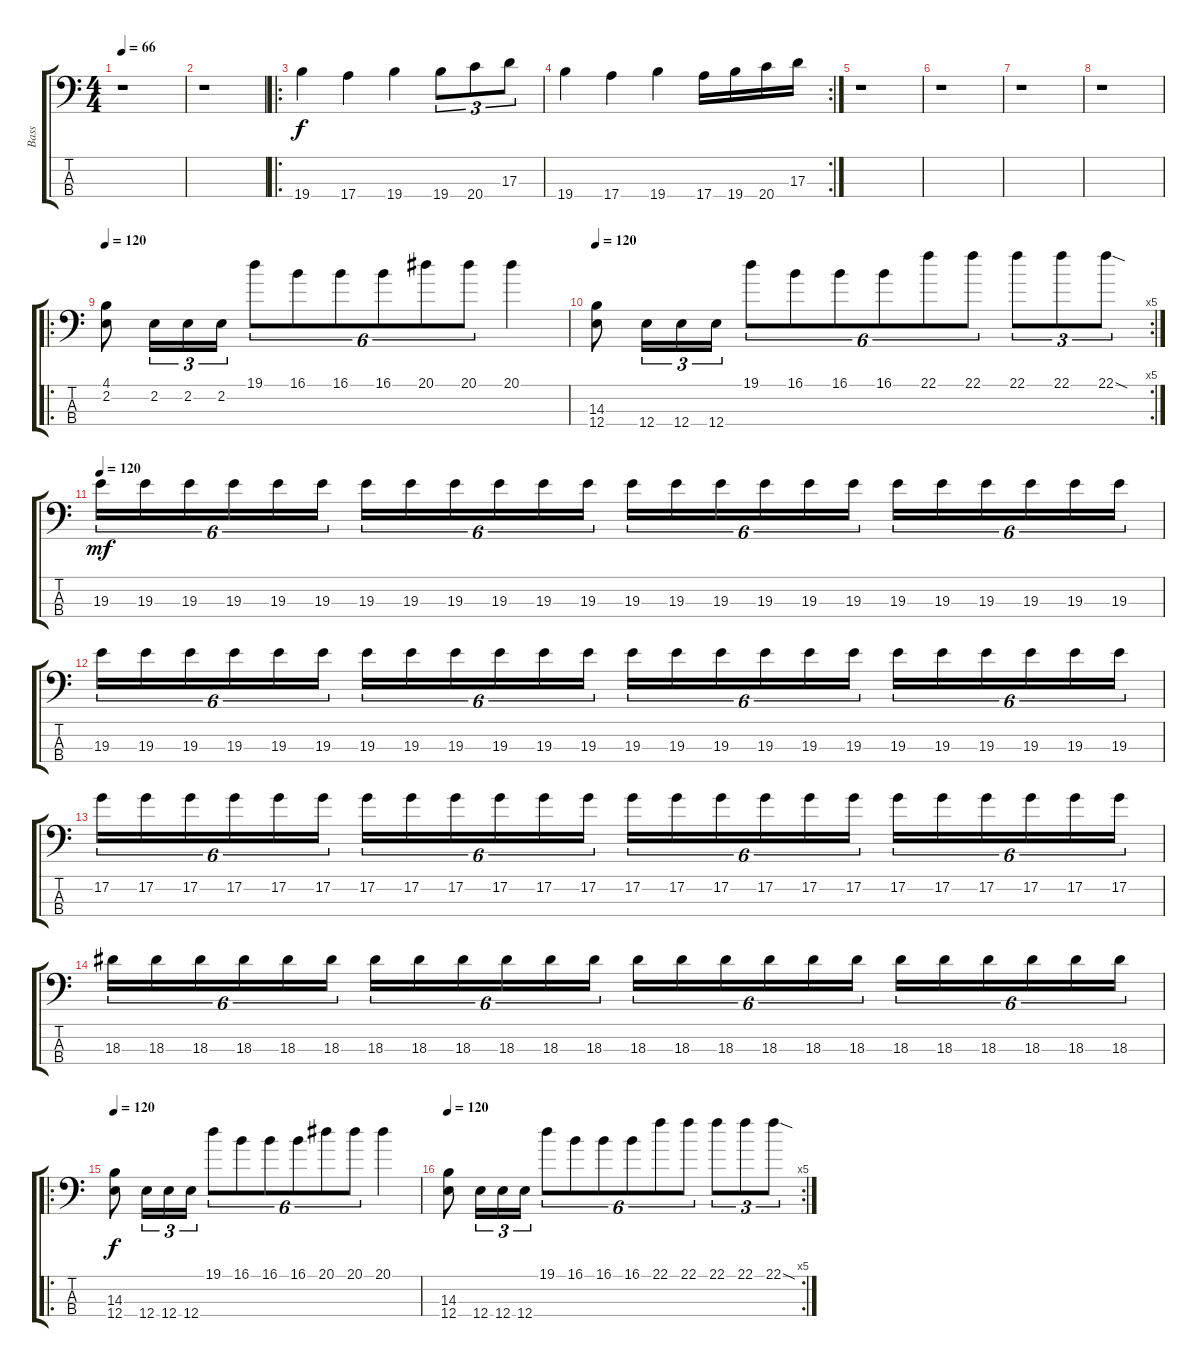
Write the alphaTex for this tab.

\track ("Bass" "Bass") {instrument electricbassfinger}
\staff {score tabs}
\tuning (G2 D2 A1 E1) {hide}
\ts (4 4)
\tempo 66
\clef f4
\ks c
r.1{dy fff} |
r.1 |
\ro
19.4.4{dy f} 17.4.4 19.4.4 19.4.8{tu (3 2)} 20.4.8{tu (3 2)} 17.3.8{tu (3 2)} |
\rc 2
19.4.4 17.4.4 19.4.4 17.4.16 19.4.16 20.4.16 17.3.16 |
r.1 |
r.1 |
r.1 |
r.1 |
\ro
\tempo 120
(4.1 2.2).8 2.2.16{tu (3 2)} 2.2.16{tu (3 2)} 2.2.16{tu (3 2)} 19.1.8{tu (6 4)} 16.1.8{tu (6 4)} 16.1.8{tu (6 4)} 16.1.8{tu (6 4)} 20.1.8{tu (6 4)} 20.1.8{tu (6 4)} 20.1.4 |
\rc 5
\tempo 120
(14.3 12.4).8 12.4.16{tu (3 2)} 12.4.16{tu (3 2)} 12.4.16{tu (3 2)} 19.1.8{tu (6 4)} 16.1.8{tu (6 4)} 16.1.8{tu (6 4)} 16.1.8{tu (6 4)} 22.1.8{tu (6 4)} 22.1.8{tu (6 4)} 22.1.8{tu (3 2)} 22.1.8{tu (3 2)} 22.1{sod}.8{tu (3 2)} |
\tempo 120
19.3.16{tu (6 4) dy mf} 19.3.16{tu (6 4)} 19.3.16{tu (6 4)} 19.3.16{tu (6 4)} 19.3.16{tu (6 4)} 19.3.16{tu (6 4)} 19.3.16{tu (6 4)} 19.3.16{tu (6 4)} 19.3.16{tu (6 4)} 19.3.16{tu (6 4)} 19.3.16{tu (6 4)} 19.3.16{tu (6 4)} 19.3.16{tu (6 4)} 19.3.16{tu (6 4)} 19.3.16{tu (6 4)} 19.3.16{tu (6 4)} 19.3.16{tu (6 4)} 19.3.16{tu (6 4)} 19.3.16{tu (6 4)} 19.3.16{tu (6 4)} 19.3.16{tu (6 4)} 19.3.16{tu (6 4)} 19.3.16{tu (6 4)} 19.3.16{tu (6 4)} |
19.3.16{tu (6 4)} 19.3.16{tu (6 4)} 19.3.16{tu (6 4)} 19.3.16{tu (6 4)} 19.3.16{tu (6 4)} 19.3.16{tu (6 4)} 19.3.16{tu (6 4)} 19.3.16{tu (6 4)} 19.3.16{tu (6 4)} 19.3.16{tu (6 4)} 19.3.16{tu (6 4)} 19.3.16{tu (6 4)} 19.3.16{tu (6 4)} 19.3.16{tu (6 4)} 19.3.16{tu (6 4)} 19.3.16{tu (6 4)} 19.3.16{tu (6 4)} 19.3.16{tu (6 4)} 19.3.16{tu (6 4)} 19.3.16{tu (6 4)} 19.3.16{tu (6 4)} 19.3.16{tu (6 4)} 19.3.16{tu (6 4)} 19.3.16{tu (6 4)} |
17.2.16{tu (6 4)} 17.2.16{tu (6 4)} 17.2.16{tu (6 4)} 17.2.16{tu (6 4)} 17.2.16{tu (6 4)} 17.2.16{tu (6 4)} 17.2.16{tu (6 4)} 17.2.16{tu (6 4)} 17.2.16{tu (6 4)} 17.2.16{tu (6 4)} 17.2.16{tu (6 4)} 17.2.16{tu (6 4)} 17.2.16{tu (6 4)} 17.2.16{tu (6 4)} 17.2.16{tu (6 4)} 17.2.16{tu (6 4)} 17.2.16{tu (6 4)} 17.2.16{tu (6 4)} 17.2.16{tu (6 4)} 17.2.16{tu (6 4)} 17.2.16{tu (6 4)} 17.2.16{tu (6 4)} 17.2.16{tu (6 4)} 17.2.16{tu (6 4)} |
18.3.16{tu (6 4)} 18.3.16{tu (6 4)} 18.3.16{tu (6 4)} 18.3.16{tu (6 4)} 18.3.16{tu (6 4)} 18.3.16{tu (6 4)} 18.3.16{tu (6 4)} 18.3.16{tu (6 4)} 18.3.16{tu (6 4)} 18.3.16{tu (6 4)} 18.3.16{tu (6 4)} 18.3.16{tu (6 4)} 18.3.16{tu (6 4)} 18.3.16{tu (6 4)} 18.3.16{tu (6 4)} 18.3.16{tu (6 4)} 18.3.16{tu (6 4)} 18.3.16{tu (6 4)} 18.3.16{tu (6 4)} 18.3.16{tu (6 4)} 18.3.16{tu (6 4)} 18.3.16{tu (6 4)} 18.3.16{tu (6 4)} 18.3.16{tu (6 4)} |
\ro
\tempo 120
(14.3 12.4).8{dy f} 12.4.16{tu (3 2)} 12.4.16{tu (3 2)} 12.4.16{tu (3 2)} 19.1.8{tu (6 4)} 16.1.8{tu (6 4)} 16.1.8{tu (6 4)} 16.1.8{tu (6 4)} 20.1.8{tu (6 4)} 20.1.8{tu (6 4)} 20.1.4 |
\rc 5
\tempo 120
(14.3 12.4).8 12.4.16{tu (3 2)} 12.4.16{tu (3 2)} 12.4.16{tu (3 2)} 19.1.8{tu (6 4)} 16.1.8{tu (6 4)} 16.1.8{tu (6 4)} 16.1.8{tu (6 4)} 22.1.8{tu (6 4)} 22.1.8{tu (6 4)} 22.1.8{tu (3 2)} 22.1.8{tu (3 2)} 22.1{sod}.8{tu (3 2)}
